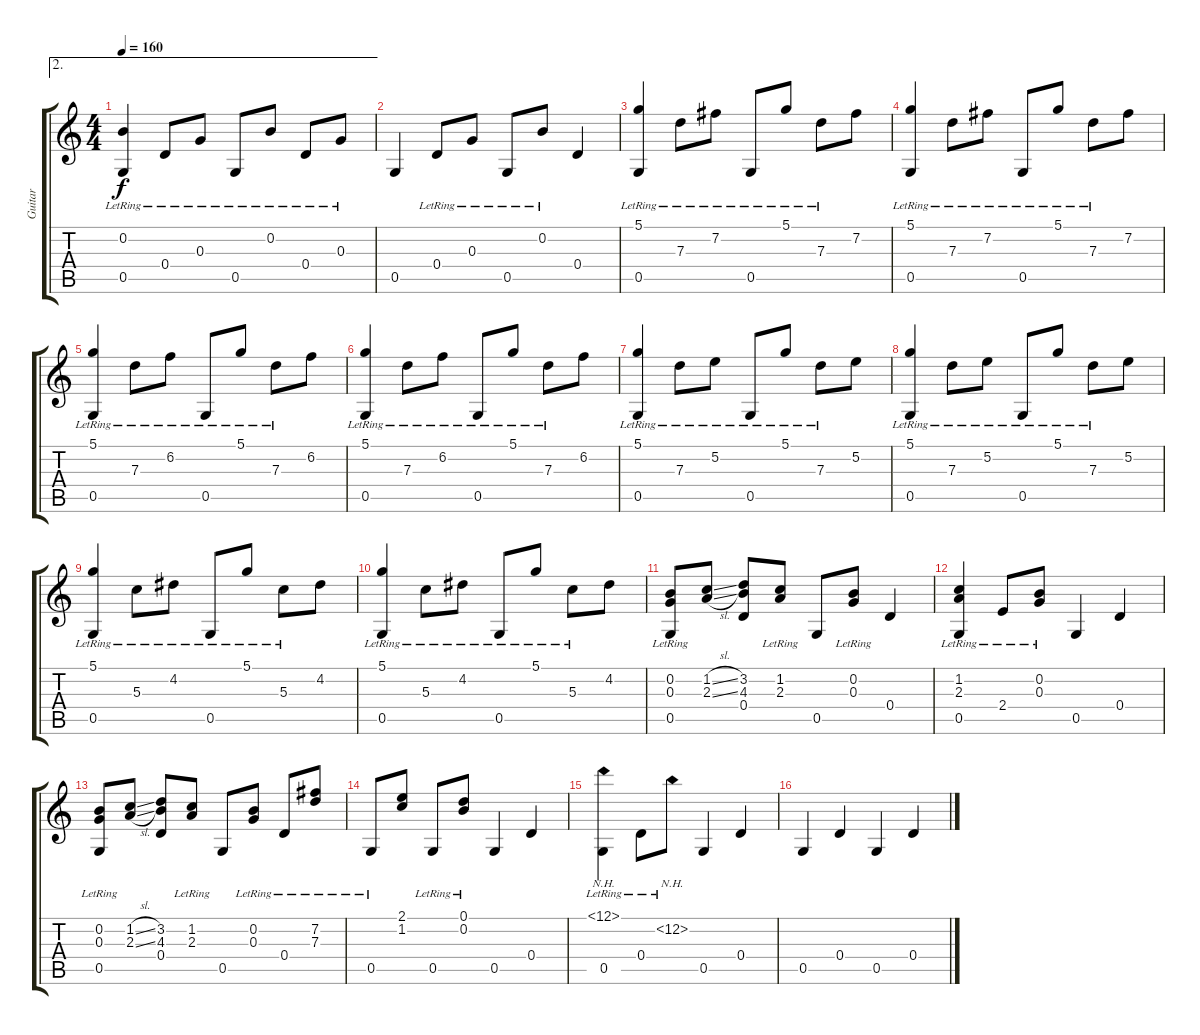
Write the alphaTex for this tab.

\track ("Guitar" "Guitar") {instrument acousticguitarnylon}
\staff {score tabs}
\tuning (D4 B3 G3 D3 G2 D2) {hide}
\ae 2
\ts (4 4)
\tempo 160
\clef g2
\ks c
(0.2{lr} 0.5).4{dy f} 0.4{lr}.8 0.3{lr}.8 0.5{lr}.8 0.2{lr}.8 0.4{lr}.8 0.3{lr}.8 |
0.5.4 0.4{lr}.8 0.3{lr}.8 0.5{lr}.8 0.2{lr}.8 0.4.4 |
(5.1{lr} 0.5).4 7.3{lr}.8 7.2{lr}.8 0.5{lr}.8 5.1{lr}.8 7.3{lr}.8 7.2.8 |
(5.1{lr} 0.5).4 7.3{lr}.8 7.2{lr}.8 0.5{lr}.8 5.1{lr}.8 7.3{lr}.8 7.2.8 |
(5.1{lr} 0.5).4 7.3{lr}.8 6.2{lr}.8 0.5{lr}.8 5.1{lr}.8 7.3{lr}.8 6.2.8 |
(5.1{lr} 0.5).4 7.3{lr}.8 6.2{lr}.8 0.5{lr}.8 5.1{lr}.8 7.3{lr}.8 6.2.8 |
(5.1{lr} 0.5).4 7.3{lr}.8 5.2{lr}.8 0.5{lr}.8 5.1{lr}.8 7.3{lr}.8 5.2.8 |
(5.1{lr} 0.5).4 7.3{lr}.8 5.2{lr}.8 0.5{lr}.8 5.1{lr}.8 7.3{lr}.8 5.2.8 |
(5.1{lr} 0.5).4 5.3{lr}.8 4.2{lr}.8 0.5{lr}.8 5.1{lr}.8 5.3{lr}.8 4.2.8 |
(5.1{lr} 0.5).4 5.3{lr}.8 4.2{lr}.8 0.5{lr}.8 5.1{lr}.8 5.3{lr}.8 4.2.8 |
(0.2 0.3 0.5{lr}).8 (1.2{sl} 2.3{sl}).8 (3.2 4.3 0.4).8 (1.2{lr} 2.3{lr}).8 0.5.8 (0.2{lr} 0.3{lr}).8 0.4.4 |
(1.2{lr} 2.3{lr} 0.5).4 2.4{lr}.8 (0.2{lr} 0.3{lr}).8 0.5.4 0.4.4 |
(0.2 0.3 0.5{lr}).8 (1.2{sl} 2.3{sl}).8 (3.2 4.3 0.4).8 (1.2{lr} 2.3{lr}).8 0.5.8 (0.2{lr} 0.3{lr}).8 0.4{lr}.8 (7.2{lr} 7.3{lr}).8 |
0.5{lr}.8 (2.1 1.2).8 0.5{lr}.8 (0.1{lr} 0.2{lr}).8 0.5.4 0.4.4 |
(12.1{nh lr} 0.5).4 0.4{lr}.8 12.2{nh lr}.8 0.5.4 0.4.4 |
0.5.4 0.4.4 0.5.4 0.4.4
